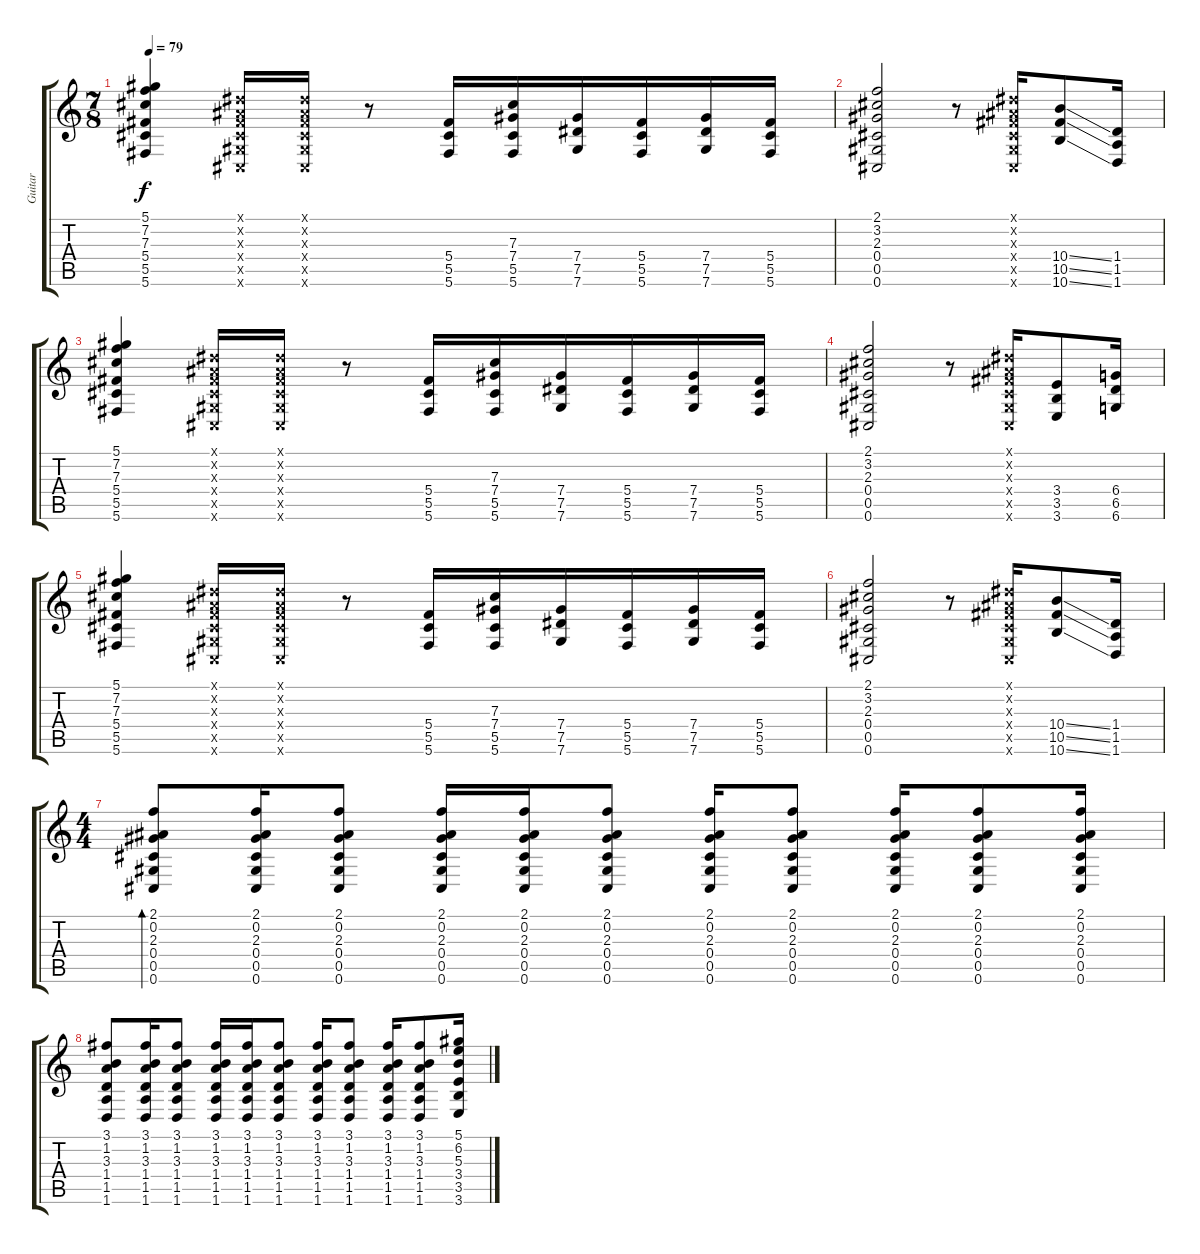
\track ("Guitar" "Guitar") {instrument distortionguitar}
\staff {score tabs}
\tuning (Eb4 Bb3 Gb3 Db3 Ab2 Db2) {hide}
\ts (7 8)
\tempo 79
\clef g2
\ks c
(5.1 7.2 7.3 5.4 5.5 5.6).4{dy f instrument distortionguitar} (0.1{x} 0.2{x} 0.3{x} 0.4{x} 0.5{x} 0.6{x}).16 (0.1{x} 0.2{x} 0.3{x} 0.4{x} 0.5{x} 0.6{x}).16 r.8 (5.4 5.5 5.6).16 (7.3 7.4 5.5 5.6).16 (7.4 7.5 7.6).16 (5.4 5.5 5.6).16 (7.4 7.5 7.6).16 (5.4 5.5 5.6).16 |
(2.1 3.2 2.3 0.4 0.5 0.6).2 r.8 (0.1{x} 0.2{x} 0.3{x} 0.4{x} 0.5{x} 0.6{x}).16 (10.4{ss} 10.5{ss} 10.6{ss}).8 (1.4 1.5 1.6).16 |
(5.1 7.2 7.3 5.4 5.5 5.6).4{instrument distortionguitar} (0.1{x} 0.2{x} 0.3{x} 0.4{x} 0.5{x} 0.6{x}).16 (0.1{x} 0.2{x} 0.3{x} 0.4{x} 0.5{x} 0.6{x}).16 r.8 (5.4 5.5 5.6).16 (7.3 7.4 5.5 5.6).16 (7.4 7.5 7.6).16 (5.4 5.5 5.6).16 (7.4 7.5 7.6).16 (5.4 5.5 5.6).16 |
(2.1 3.2 2.3 0.4 0.5 0.6).2 r.8 (0.1{x} 0.2{x} 0.3{x} 0.4{x} 0.5{x} 0.6{x}).16 (3.4 3.5 3.6).8 (6.4 6.5 6.6).16 |
(5.1 7.2 7.3 5.4 5.5 5.6).4{instrument distortionguitar} (0.1{x} 0.2{x} 0.3{x} 0.4{x} 0.5{x} 0.6{x}).16 (0.1{x} 0.2{x} 0.3{x} 0.4{x} 0.5{x} 0.6{x}).16 r.8 (5.4 5.5 5.6).16 (7.3 7.4 5.5 5.6).16 (7.4 7.5 7.6).16 (5.4 5.5 5.6).16 (7.4 7.5 7.6).16 (5.4 5.5 5.6).16 |
(2.1 3.2 2.3 0.4 0.5 0.6).2 r.8 (0.1{x} 0.2{x} 0.3{x} 0.4{x} 0.5{x} 0.6{x}).16 (10.4{ss} 10.5{ss} 10.6{ss}).8 (1.4 1.5 1.6).16 |
\ts (4 4)
(2.1 0.2 2.3 0.4 0.5 0.6).8{bd 60 instrument electricguitarclean} (2.1 0.2 2.3 0.4 0.5 0.6).16 (2.1 0.2 2.3 0.4 0.5 0.6).8 (2.1 0.2 2.3 0.4 0.5 0.6).16 (2.1 0.2 2.3 0.4 0.5 0.6).16 (2.1 0.2 2.3 0.4 0.5 0.6).8 (2.1 0.2 2.3 0.4 0.5 0.6).16 (2.1 0.2 2.3 0.4 0.5 0.6).8 (2.1 0.2 2.3 0.4 0.5 0.6).16 (2.1 0.2 2.3 0.4 0.5 0.6).8 (2.1 0.2 2.3 0.4 0.5 0.6).16 |
(3.1 1.2 3.3 1.4 1.5 1.6).8{instrument electricguitarclean} (3.1 1.2 3.3 1.4 1.5 1.6).16 (3.1 1.2 3.3 1.4 1.5 1.6).8 (3.1 1.2 3.3 1.4 1.5 1.6).16 (3.1 1.2 3.3 1.4 1.5 1.6).16 (3.1 1.2 3.3 1.4 1.5 1.6).8 (3.1 1.2 3.3 1.4 1.5 1.6).16 (3.1 1.2 3.3 1.4 1.5 1.6).8 (3.1 1.2 3.3 1.4 1.5 1.6).16 (3.1 1.2 3.3 1.4 1.5 1.6).8 (5.1 6.2 5.3 3.4 3.5 3.6).16
